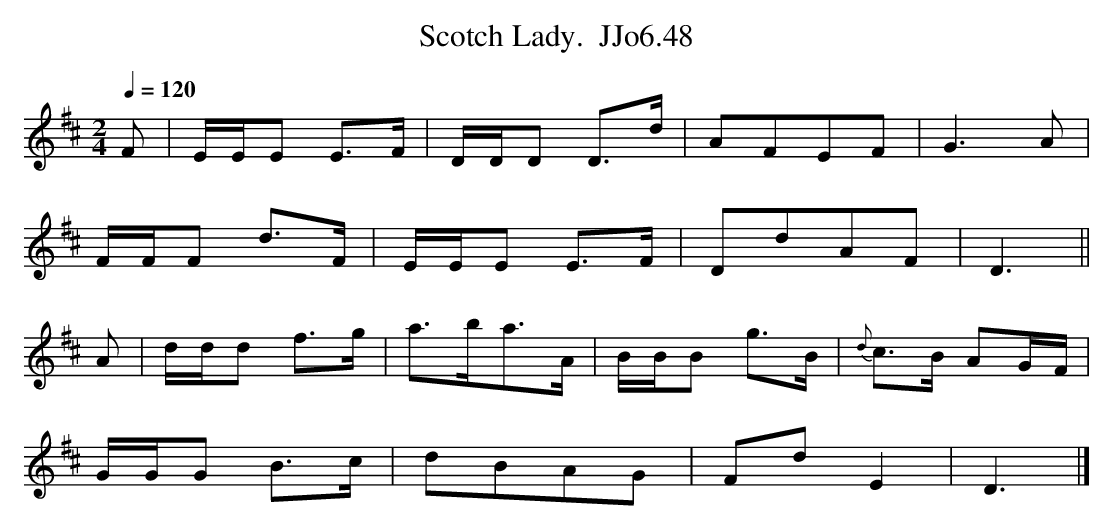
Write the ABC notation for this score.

X:1
T:Scotch Lady.  JJo6.48
M:2/4
L:1/8
Q:1/4=120
K:D
F|E/E/E E>F|D/D/D D>d|AFEF|G3A|
F/F/F d>F|E/E/E E>F|DdAF|D3 ||
A|d/d/d f>g|a>ba>A|B/B/B g>B|{d}c>B AG/F/|
G/G/G B>c|dBAG|Fd E2|D3 |]
